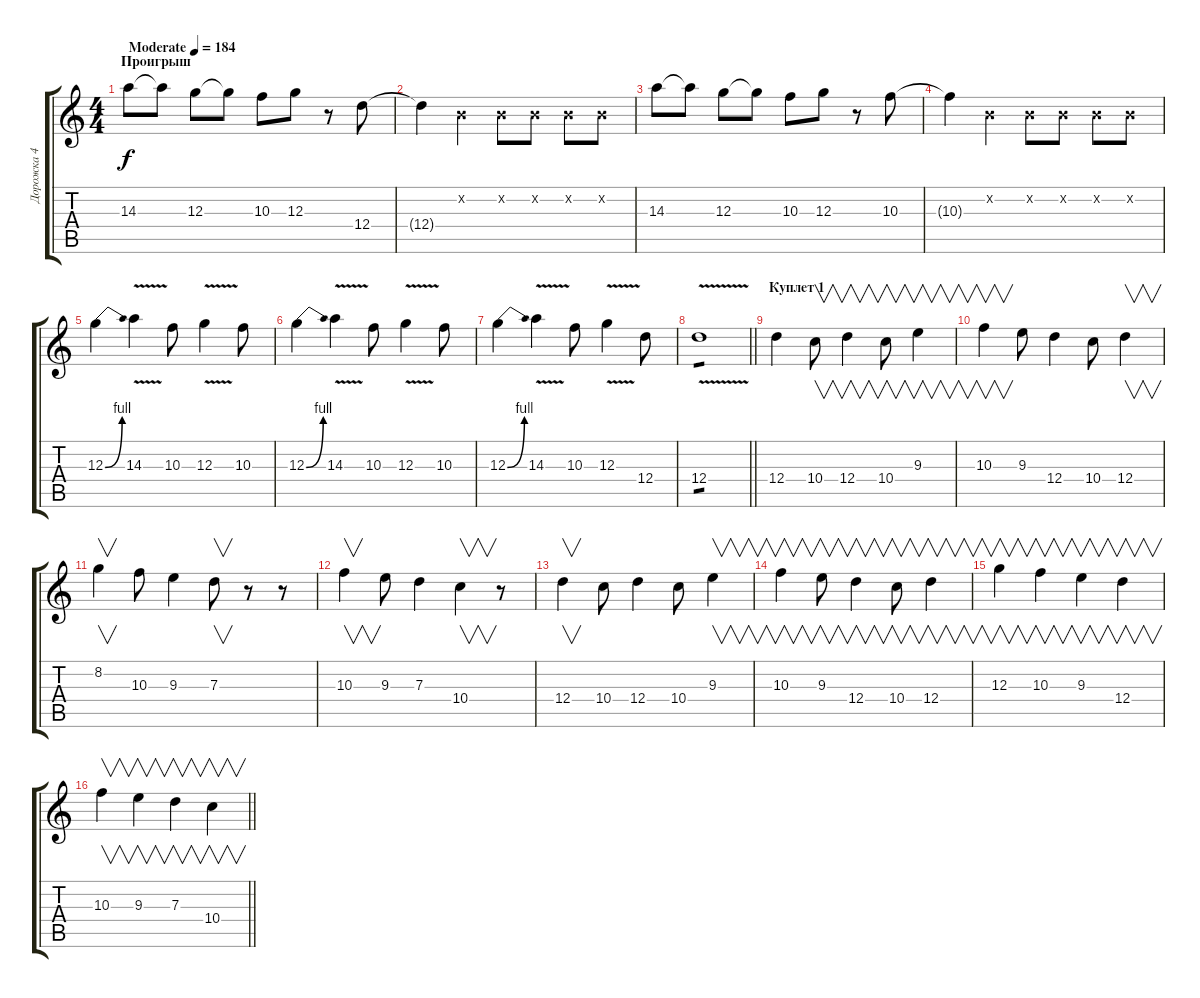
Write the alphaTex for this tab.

\track ("Дорожка 4" "Дорожка 4") {instrument overdrivenguitar}
\staff {score tabs}
\tuning (E4 B3 G3 D3 A2 E2) {hide}
\ts (4 4)
\section ("" "Проигрыш")
\tempo (184 "Moderate")
\clef g2
\ks c
14.3.8{dy f instrument overdrivenguitar} 14.3{t}.8 12.3.8 12.3{t}.8 10.3.8 12.3.8 r.8 12.4.8 |
12.4{t}.4 0.2{x}.4 0.2{x}.8 0.2{x}.8 0.2{x}.8 0.2{x}.8 |
14.3.8 14.3{t}.8 12.3.8 12.3{t}.8 10.3.8 12.3.8 r.8 10.3.8 |
10.3{t}.4 0.2{x}.4 0.2{x}.8 0.2{x}.8 0.2{x}.8 0.2{x}.8 |
12.3{be (bend 0 0 60 4)}.4 14.3{v}.4 10.3.8 12.3{v}.4 10.3.8 |
12.3{be (bend 0 0 60 4)}.4 14.3{v}.4 10.3.8 12.3{v}.4 10.3.8 |
12.3{be (bend 0 0 60 4)}.4 14.3{v}.4 10.3.8 12.3{v}.4 12.4.8 |
\barLineRight lightlight
12.4{v}.1{tp 1} |
\section ("" "Куплет 1")
12.4.4 10.4.8{v} 12.4.4{v} 10.4.8{v} 9.3.4{v} |
10.3.4{v} 9.3.8 12.4.4 10.4.8 12.4.4{v} |
8.2.4{v} 10.3.8 9.3.4 7.3.8{v} r.8 r.8 |
10.3.4{v} 9.3.8 7.3.4 10.4.4{v} r.8 |
12.4.4{v} 10.4.8 12.4.4 10.4.8 9.3.4{v} |
10.3.4{v} 9.3.8{v} 12.4.4{v} 10.4.8{v} 12.4.4{v} |
12.3.4{v} 10.3.4{v} 9.3.4{v} 12.4.4{v} |
\barLineRight lightlight
10.3.4{v} 9.3.4{v} 7.3.4{v} 10.4.4{v}
